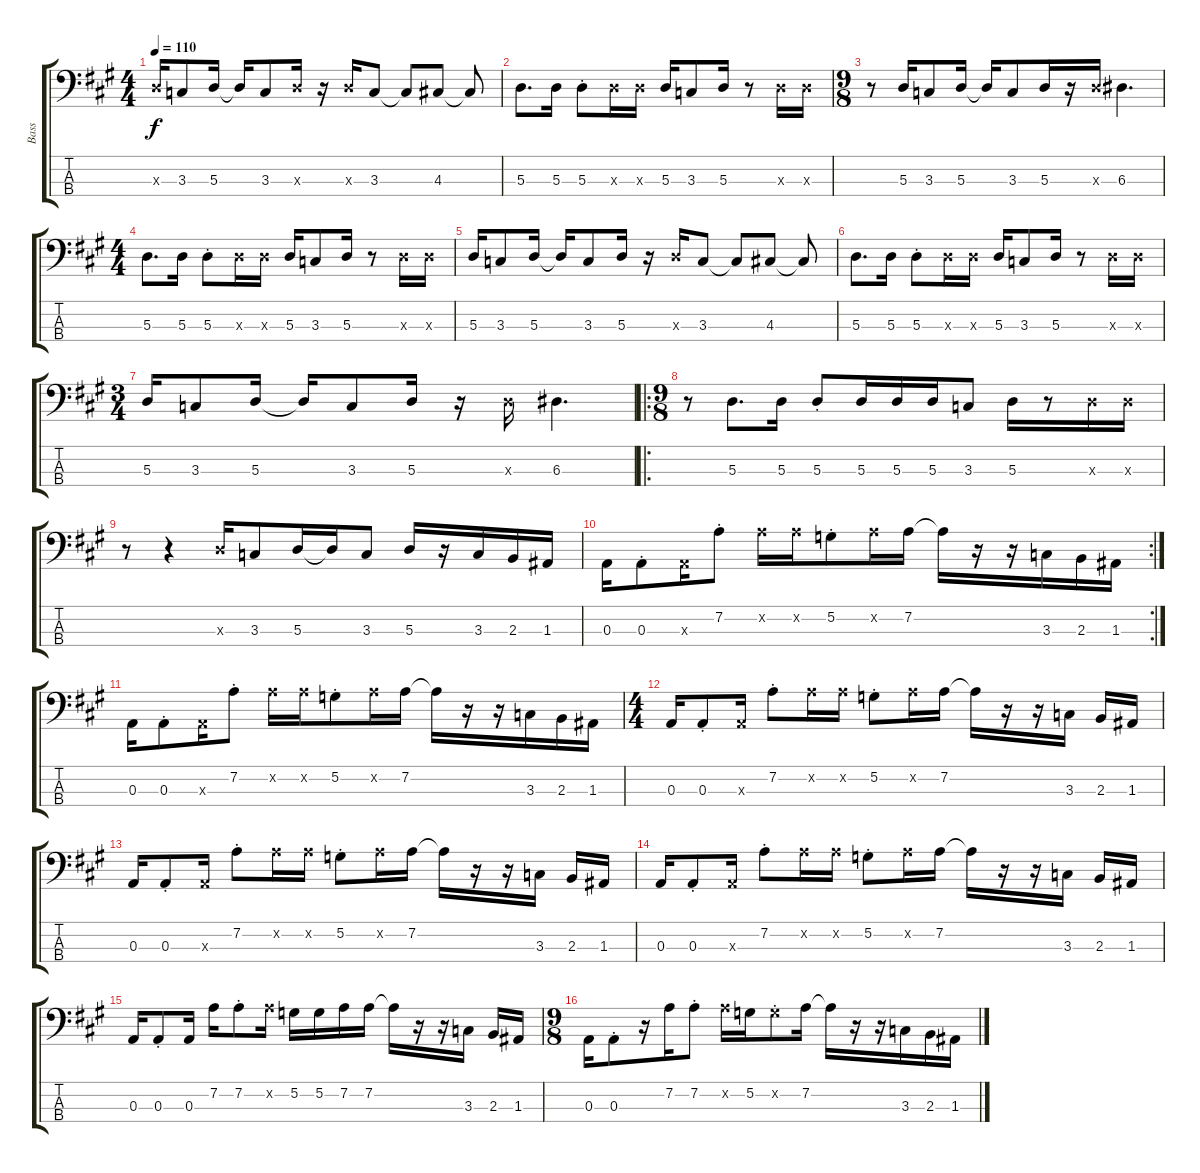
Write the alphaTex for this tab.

\track ("Bass" "Bass") {instrument electricbasspick}
\staff {score tabs}
\tuning (G2 D2 A1 E1) {hide}
\ts (4 4)
\tempo 110
\clef f4
\ks a
5.3{x}.16{dy f} 3.3.8 5.3.16 5.3{t}.16 3.3.8 5.3{x}.16 r.16 5.3{x}.16 3.3.8 3.3{t}.8 4.3.8 4.3{t}.8 |
5.3.8{d} 5.3.16 5.3{st}.8 5.3{x}.16 5.3{x}.16 5.3.16 3.3.8 5.3.16 r.8 5.3{x}.16 5.3{x}.16 |
\ts (9 8)
r.8 5.3.16 3.3.8 5.3.16 5.3{t}.16 3.3.8 5.3.16 r.16 5.3{x}.16 6.3.4{d} |
\ts (4 4)
5.3.8{d} 5.3.16 5.3{st}.8 5.3{x}.16 5.3{x}.16 5.3.16 3.3.8 5.3.16 r.8 5.3{x}.16 5.3{x}.16 |
5.3.16 3.3.8 5.3.16 5.3{t}.16 3.3.8 5.3.16 r.16 5.3{x}.16 3.3.8 3.3{t}.8 4.3.8 4.3{t}.8 |
5.3.8{d} 5.3.16 5.3{st}.8 5.3{x}.16 5.3{x}.16 5.3.16 3.3.8 5.3.16 r.8 5.3{x}.16 5.3{x}.16 |
\ts (3 4)
5.3.16 3.3.8 5.3.16 5.3{t}.16 3.3.8 5.3.16 r.16 5.3{x}.16 6.3.4{d} |
\ro
\ts (9 8)
r.8 5.3.8{d} 5.3.16 5.3{st}.8 5.3.16 5.3.16 5.3.16 3.3.8 5.3.16 r.8 5.3{x}.16 5.3{x}.16 |
r.8 r.4 5.3{x}.16 3.3.8 5.3.16 5.3{t}.16 3.3.8 5.3.16 r.16 3.3.16 2.3.16 1.3.16 |
\rc 2
0.3.16 0.3{st}.8 0.3{x}.16 7.2{st}.8 7.2{x}.16 7.2{x}.16 5.2{st}.8 7.2{x}.16 7.2.16 7.2{t}.16 r.16 r.16 3.3.16 2.3.16 1.3.16 |
0.3.16 0.3{st}.8 0.3{x}.16 7.2{st}.8 7.2{x}.16 7.2{x}.16 5.2{st}.8 7.2{x}.16 7.2.16 7.2{t}.16 r.16 r.16 3.3.16 2.3.16 1.3.16 |
\ts (4 4)
0.3.16 0.3{st}.8 0.3{x}.16 7.2{st}.8 7.2{x}.16 7.2{x}.16 5.2{st}.8 7.2{x}.16 7.2.16 7.2{t}.16 r.16 r.16 3.3.16 2.3.16 1.3.16 |
0.3.16 0.3{st}.8 0.3{x}.16 7.2{st}.8 7.2{x}.16 7.2{x}.16 5.2{st}.8 7.2{x}.16 7.2.16 7.2{t}.16 r.16 r.16 3.3.16 2.3.16 1.3.16 |
0.3.16 0.3{st}.8 0.3{x}.16 7.2{st}.8 7.2{x}.16 7.2{x}.16 5.2{st}.8 7.2{x}.16 7.2.16 7.2{t}.16 r.16 r.16 3.3.16 2.3.16 1.3.16 |
0.3.16 0.3{st}.8 0.3.16 7.2.16 7.2{st}.8 7.2{x}.16 5.2.16 5.2.16 7.2.16 7.2.16 7.2{t}.16 r.16 r.16 3.3.16 2.3.16 1.3.16 |
\ts (9 8)
0.3.16 0.3{st}.8 r.16 7.2.16 7.2{st}.8 7.2{x}.16 5.2.16 5.2{st x}.8 7.2.16 7.2{t}.16 r.16 r.16 3.3.16 2.3.16 1.3.16
